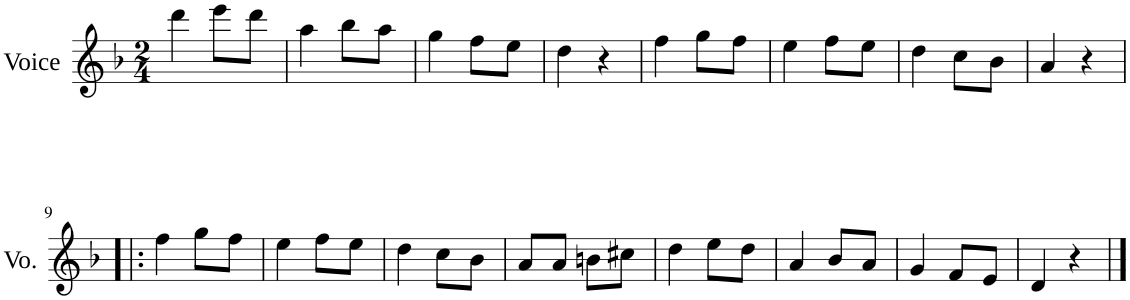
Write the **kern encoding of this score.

**kern
*part1
*staff1
*I"Voice
*I'Vo.
*clefG2
*k[b-]
*M2/4
=1
4ddd\
8eee\L
8ddd\J
=2
4aa\
8bb-\L
8aa\J
=3
4gg\
8ff\L
8ee\J
=4
4dd\
4r
=5
4ff\
8gg\L
8ff\J
=6
4ee\
8ff\L
8ee\J
=7
4dd\
8cc\L
8b-\J
=8
4a/
4r
!!LO:LB:g=z
=9!|:
4ff\
8gg\L
8ff\J
=10
4ee\
8ff\L
8ee\J
=11
4dd\
8cc\L
8b-\J
=12
8a/L
8a/J
8bn\L
8cc#X\J
=13
4dd\
8ee\L
8dd\J
=14
4a/
8b-/L
8a/J
=15
4g/
8f/L
8e/J
=16
4d/
4r
==
*-
